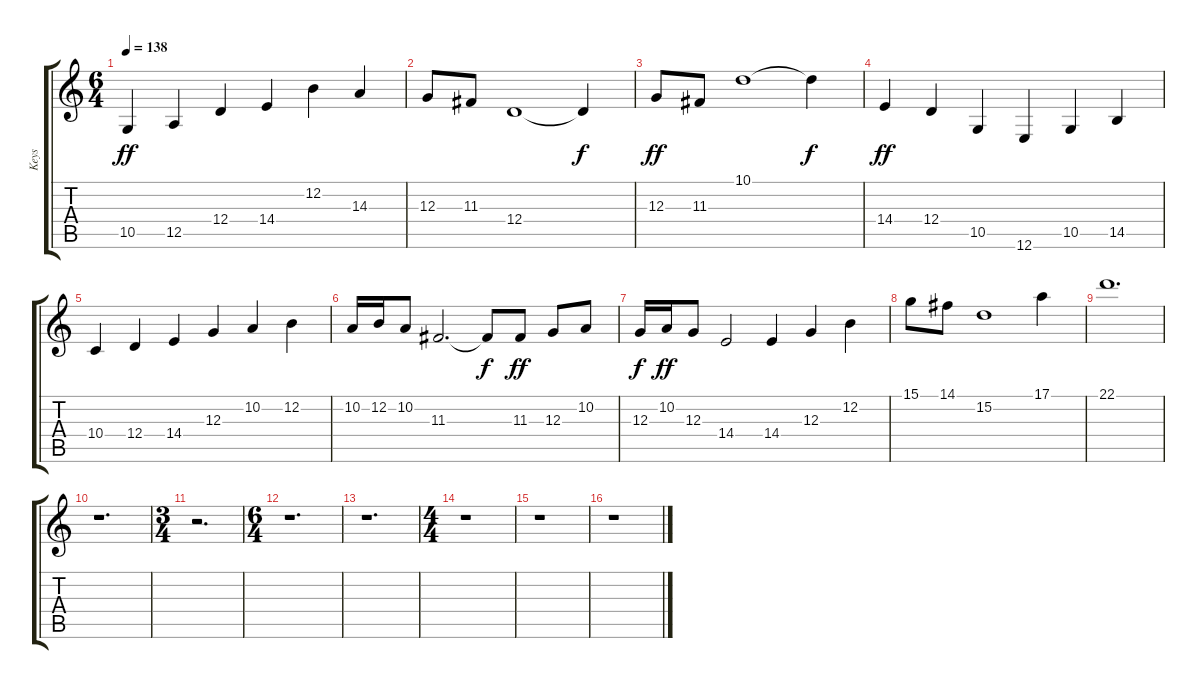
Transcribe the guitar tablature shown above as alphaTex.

\track ("Keys" "Keys") {instrument pad4choir}
\staff {score tabs}
\tuning (E4 B3 G3 D3 A2 E2) {hide}
\ts (6 4)
\tempo 138
\clef g2
\ks c
10.5.4{dy ff} 12.5.4 12.4.4 14.4.4 12.2.4 14.3.4 |
12.3.8 11.3.8 12.4.1 12.4{t}.4{dy f} |
12.3.8{dy ff} 11.3.8 10.1.1 10.1{t}.4{dy f} |
14.4.4{dy ff} 12.4.4 10.5.4 12.6.4 10.5.4 14.5.4 |
10.4.4 12.4.4 14.4.4 12.3.4 10.2.4 12.2.4 |
10.2.16 12.2.16 10.2.8 11.3.2{d} 11.3{t}.8{dy f} 11.3.8{dy ff} 12.3.8 10.2.8 |
12.3.16{dy f} 10.2.16{dy ff} 12.3.8 14.4.2 14.4.4 12.3.4 12.2.4 |
15.1.8 14.1.8 15.2.1 17.1.4 |
22.1.1{d} |
r.1{d} |
\ts (3 4)
r.2{d} |
\ts (6 4)
r.1{d} |
r.1{d} |
\ts (4 4)
r.1 |
r.1 |
r.1
